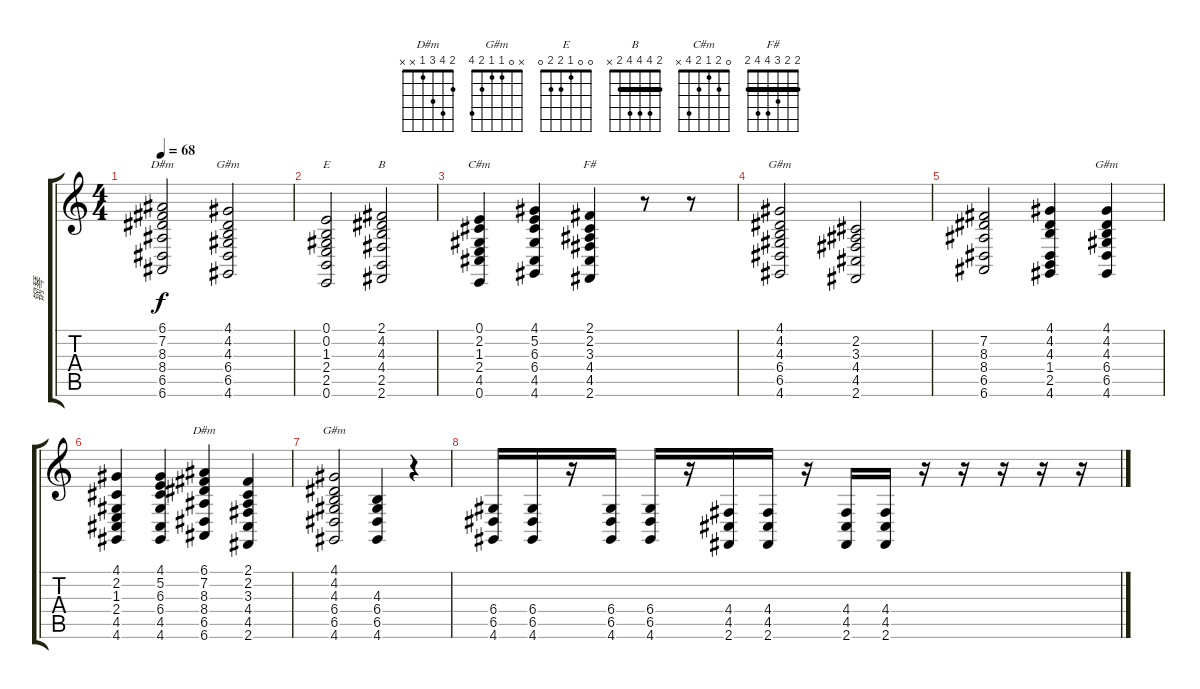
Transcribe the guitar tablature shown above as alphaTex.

\track ("钢琴" "钢琴") {instrument acousticgrandpiano}
\staff {score tabs}
\tuning (E4 B3 G3 D3 A2 E2) {hide}
\chord ("D#m" 6 7 8 8 6 x) {firstfret 6 barre 6}
\chord ("G#m" 4 4 4 1 2 4) {barre 4}
\chord ("E" 0 0 1 2 2 0)
\chord ("B" 2 4 4 4 2 x) {barre 2}
\chord ("C#m" 0 2 1 2 4 x)
\chord ("F#" 2 2 3 4 4 2) {barre 2}
\chord ("G#m" 4 4 4 6 6 4) {firstfret 4 barre 4}
\chord ("G#m" 7 4 4 6 6 4) {firstfret 4 barre 4}
\chord ("D#m" 2 4 3 1 x x)
\chord ("G#m" x 0 1 1 2 4)
\ts (4 4)
\tempo 68
\clef g2
\ks c
(6.1 7.2 8.3 8.4 6.5 6.6).2{ch "D#m" dy f} (4.1 4.2 4.3 6.4 6.5 4.6).2{ch "G#m"} |
(0.1 0.2 1.3 2.4 2.5 0.6).2{ch "E"} (2.1 4.2 4.3 4.4 2.5 2.6).2{ch "B"} |
(0.1 2.2 1.3 2.4 4.5 0.6).4{ch "C#m"} (4.1 5.2 6.3 6.4 4.5 4.6).4 (2.1 2.2 3.3 4.4 4.5 2.6).4{ch "F#"} r.8 r.8 |
(4.1 4.2 4.3 6.4 6.5 4.6).2{ch "G#m"} (2.2 3.3 4.4 4.5 2.6).2 |
(7.2 8.3 8.4 6.5 6.6).2 (4.1 4.2 4.3 1.4 2.5 4.6).4 (4.1 4.2 4.3 6.4 6.5 4.6).4{ch "G#m"} |
(4.1 2.2 1.3 2.4 4.5 4.6).4 (4.1 5.2 6.3 6.4 4.5 4.6).4 (6.1 7.2 8.3 8.4 6.5 6.6).4{ch "D#m"} (2.1 2.2 3.3 4.4 4.5 2.6).4 |
(4.1 4.2 4.3 6.4 6.5 4.6).2{ch "G#m"} (4.3 6.4 6.5 4.6).4 r.4 |
(6.4 6.5 4.6).16 (6.4 6.5 4.6).16 r.16 (6.4 6.5 4.6).16 (6.4 6.5 4.6).16 r.16 (4.4 4.5 2.6).16 (4.4 4.5 2.6).16 r.16 (4.4 4.5 2.6).16 (4.4 4.5 2.6).16 r.16 r.16 r.16 r.16 r.16
